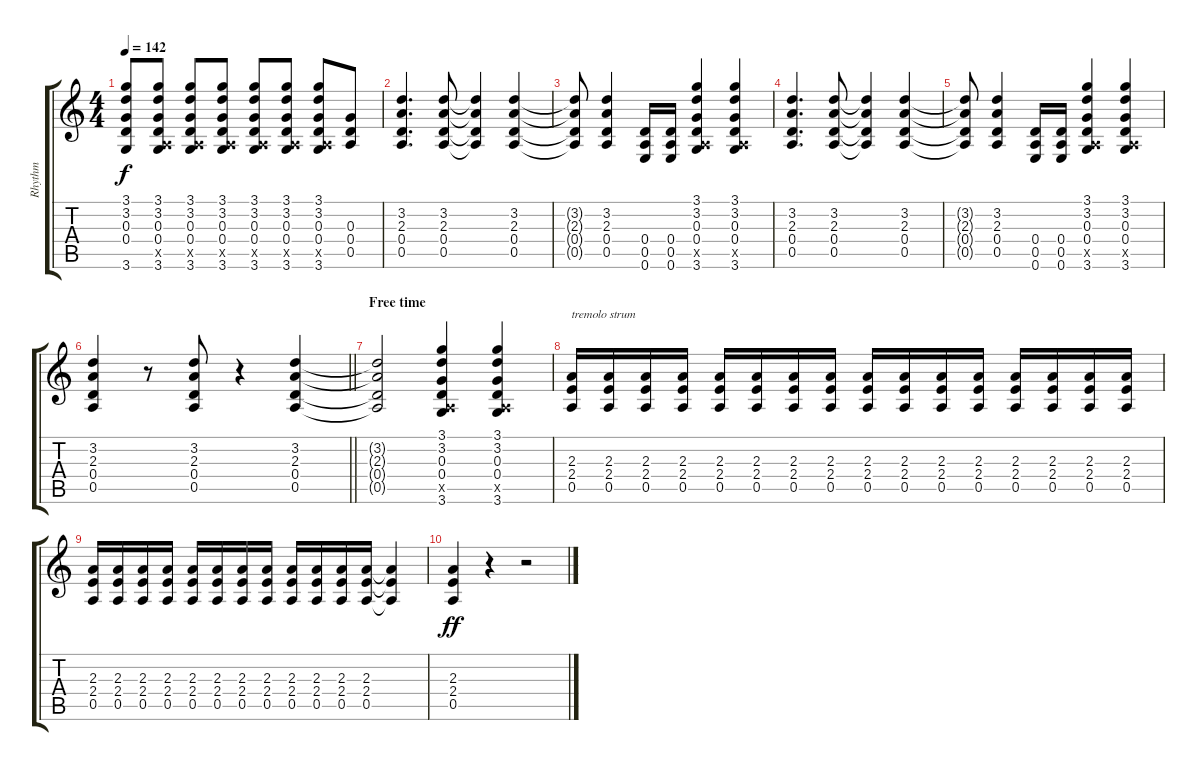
\track ("Rhythm" "Rhythm") {instrument distortionguitar}
\staff {score tabs}
\tuning (E4 B3 G3 D3 A2 E2) {hide}
\ts (4 4)
\tempo 142
\clef g2
\ks c
(3.1{t} 3.2{t} 0.3{t} 0.4{t} 3.6{t}).8{dy f} (3.1 3.2 0.3 0.4 0.5{x} 3.6).8 (3.1 3.2 0.3 0.4 0.5{x} 3.6).8 (3.1 3.2 0.3 0.4 0.5{x} 3.6).8 (3.1 3.2 0.3 0.4 0.5{x} 3.6).8 (3.1 3.2 0.3 0.4 0.5{x} 3.6).8 (3.1 3.2 0.3 0.4 0.5{x} 3.6).8 (0.3 0.4 0.5).8 |
(3.2 2.3 0.4 0.5).4{d} (3.2 2.3 0.4 0.5).8 (3.2{t} 2.3{t} 0.4{t} 0.5{t}).4 (3.2 2.3 0.4 0.5).4 |
(3.2{t} 2.3{t} 0.4{t} 0.5{t}).8 (3.2 2.3 0.4 0.5).4 (0.4 0.5 0.6).16 (0.4 0.5 0.6).16 (3.1 3.2 0.3 0.4 0.5{x} 3.6).4 (3.1 3.2 0.3 0.4 0.5{x} 3.6).4 |
(3.2 2.3 0.4 0.5).4{d} (3.2 2.3 0.4 0.5).8 (3.2{t} 2.3{t} 0.4{t} 0.5{t}).4 (3.2 2.3 0.4 0.5).4 |
(3.2{t} 2.3{t} 0.4{t} 0.5{t}).8 (3.2 2.3 0.4 0.5).4 (0.4 0.5 0.6).16 (0.4 0.5 0.6).16 (3.1 3.2 0.3 0.4 0.5{x} 3.6).4 (3.1 3.2 0.3 0.4 0.5{x} 3.6).4 |
\barLineRight lightlight
(3.2 2.3 0.4 0.5).4 r.8 (3.2 2.3 0.4 0.5).8 r.4 (3.2 2.3 0.4 0.5).4 |
\section ("" "Free time")
(3.2{t} 2.3{t} 0.4{t} 0.5{t}).2 (3.1 3.2 0.3 0.4 0.5{x} 3.6).4 (3.1 3.2 0.3 0.4 0.5{x} 3.6).4 |
(2.3 2.4 0.5).16{txt "tremolo strum"} (2.3 2.4 0.5).16 (2.3 2.4 0.5).16 (2.3 2.4 0.5).16 (2.3 2.4 0.5).16 (2.3 2.4 0.5).16 (2.3 2.4 0.5).16 (2.3 2.4 0.5).16 (2.3 2.4 0.5).16 (2.3 2.4 0.5).16 (2.3 2.4 0.5).16 (2.3 2.4 0.5).16 (2.3 2.4 0.5).16 (2.3 2.4 0.5).16 (2.3 2.4 0.5).16 (2.3 2.4 0.5).16 |
(2.3 2.4 0.5).16 (2.3 2.4 0.5).16 (2.3 2.4 0.5).16 (2.3 2.4 0.5).16 (2.3 2.4 0.5).16 (2.3 2.4 0.5).16 (2.3 2.4 0.5).16 (2.3 2.4 0.5).16 (2.3 2.4 0.5).16 (2.3 2.4 0.5).16 (2.3 2.4 0.5).16 (2.3 2.4 0.5).16 (2.3{t} 2.4{t} 0.5{t}).4 |
(2.3 2.4 0.5).4{dy ff} r.4 r.2
